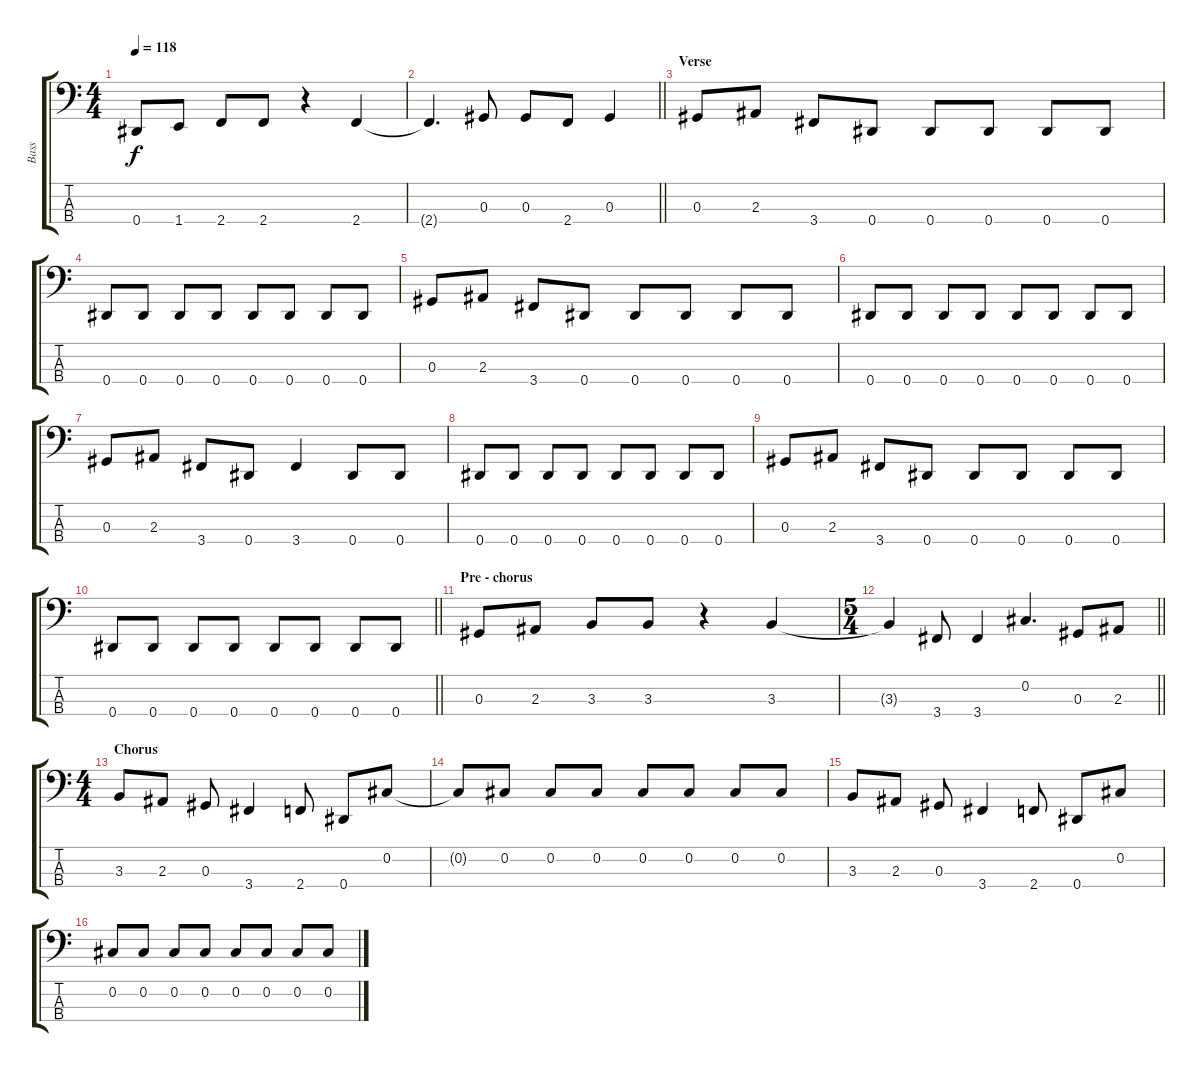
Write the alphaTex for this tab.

\track ("Bass" "Bass") {instrument electricbassfinger}
\staff {score tabs}
\tuning (Gb2 Db2 Ab1 Eb1) {hide}
\ts (4 4)
\tempo 118
\clef f4
\ks c
0.4.8{dy f} 1.4.8 2.4.8 2.4.8 r.4 2.4.4 |
\barLineRight lightlight
2.4{t}.4{d} 0.3.8 0.3.8 2.4.8 0.3.4 |
\section ("" "Verse")
0.3.8 2.3.8 3.4.8 0.4.8 0.4.8 0.4.8 0.4.8 0.4.8 |
0.4.8 0.4.8 0.4.8 0.4.8 0.4.8 0.4.8 0.4.8 0.4.8 |
0.3.8 2.3.8 3.4.8 0.4.8 0.4.8 0.4.8 0.4.8 0.4.8 |
0.4.8 0.4.8 0.4.8 0.4.8 0.4.8 0.4.8 0.4.8 0.4.8 |
0.3.8 2.3.8 3.4.8 0.4.8 3.4.4 0.4.8 0.4.8 |
0.4.8 0.4.8 0.4.8 0.4.8 0.4.8 0.4.8 0.4.8 0.4.8 |
0.3.8 2.3.8 3.4.8 0.4.8 0.4.8 0.4.8 0.4.8 0.4.8 |
\barLineRight lightlight
0.4.8 0.4.8 0.4.8 0.4.8 0.4.8 0.4.8 0.4.8 0.4.8 |
\section ("" "Pre - chorus")
0.3.8 2.3.8 3.3.8 3.3.8 r.4 3.3.4 |
\ts (5 4)
\barLineRight lightlight
3.3{t}.4 3.4.8 3.4.4 0.2.4{d} 0.3.8 2.3.8 |
\ts (4 4)
\section ("" "Chorus")
3.3.8 2.3.8 0.3.8 3.4.4 2.4.8 0.4.8 0.2.8 |
0.2{t}.8 0.2.8 0.2.8 0.2.8 0.2.8 0.2.8 0.2.8 0.2.8 |
3.3.8 2.3.8 0.3.8 3.4.4 2.4.8 0.4.8 0.2.8 |
0.2.8 0.2.8 0.2.8 0.2.8 0.2.8 0.2.8 0.2.8 0.2.8
